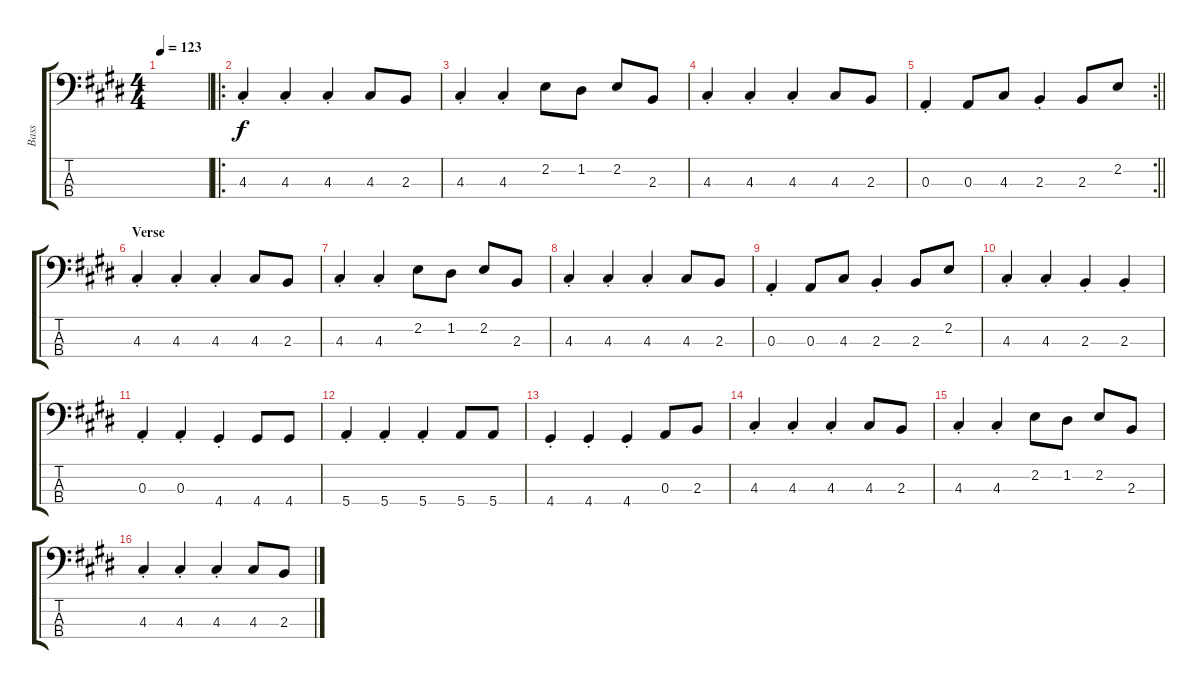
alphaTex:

\track ("Bass" "Bass") {instrument electricbasspick}
\staff {score tabs}
\tuning (G2 D2 A1 E1) {hide}
\ts (4 4)
\tempo 123
\clef f4
\ks c#minor
|
\ro
4.3{st}.4 4.3{st}.4 4.3{st}.4 4.3.8 2.3.8 |
4.3{st}.4 4.3{st}.4 2.2.8 1.2.8 2.2.8 2.3.8 |
4.3{st}.4 4.3{st}.4 4.3{st}.4 4.3.8 2.3.8 |
\rc 2
\barLineRight lightlight
0.3{st}.4 0.3.8 4.3.8 2.3{st}.4 2.3.8 2.2.8 |
\section ("" "Verse")
4.3{st}.4 4.3{st}.4 4.3{st}.4 4.3.8 2.3.8 |
4.3{st}.4 4.3{st}.4 2.2.8 1.2.8 2.2.8 2.3.8 |
4.3{st}.4 4.3{st}.4 4.3{st}.4 4.3.8 2.3.8 |
0.3{st}.4 0.3.8 4.3.8 2.3{st}.4 2.3.8 2.2.8 |
4.3{st}.4 4.3{st}.4 2.3{st}.4 2.3{st}.4 |
0.3{st}.4 0.3{st}.4 4.4{st}.4 4.4.8 4.4.8 |
5.4{st}.4 5.4{st}.4 5.4{st}.4 5.4.8 5.4.8 |
4.4{st}.4 4.4{st}.4 4.4{st}.4 0.3.8 2.3.8 |
4.3{st}.4 4.3{st}.4 4.3{st}.4 4.3.8 2.3.8 |
4.3{st}.4 4.3{st}.4 2.2.8 1.2.8 2.2.8 2.3.8 |
4.3{st}.4 4.3{st}.4 4.3{st}.4 4.3.8 2.3.8
